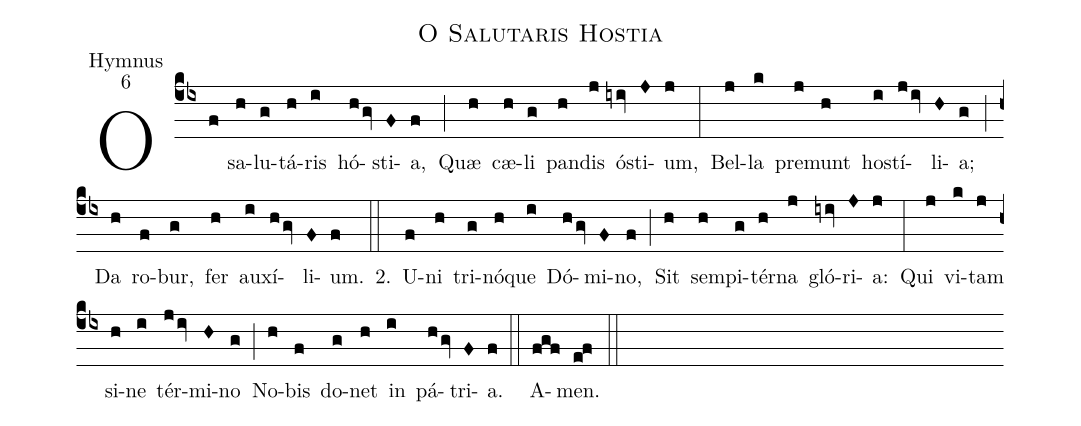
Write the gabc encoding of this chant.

name:O Salutaris Hostia;
office-part:Hymnus;
mode:6;
%%
(cb4)O(f) sa(h)lu(g)tá(h)ris(i) hó(hgv)sti(F)a,(f) (;)
Quæ(h) cæ(h)li(g) pan(h)dis(j) ó(iyiv)sti(J)um,(j) (:)
Bel(j)la(k) pre(j)munt(h) ho(i)stí(jiv)li(H)a;(g) (;)
Da(h) ro(f)bur,(g) fer(h) au(i)xí(hgv)li(F)um.(f)

2.(::) U(f)ni(h) tri(g)nó(h)que(i) Dó(hgv)mi(F)no,(f) (;)
Sit(h) sem(h)pi(g)tér(h)na(j) gló(iyiv)ri(J)a:(j) (:)
Qui(j) vi(k)tam(j) si(h)ne(i) tér(jiv)mi(H)no(g) (;)
No(h)bis(f) do(g)net(h) in(i) pá(hgv)tri(F)a.(f) (::)
A(fgf)men.(e!f) (::)
